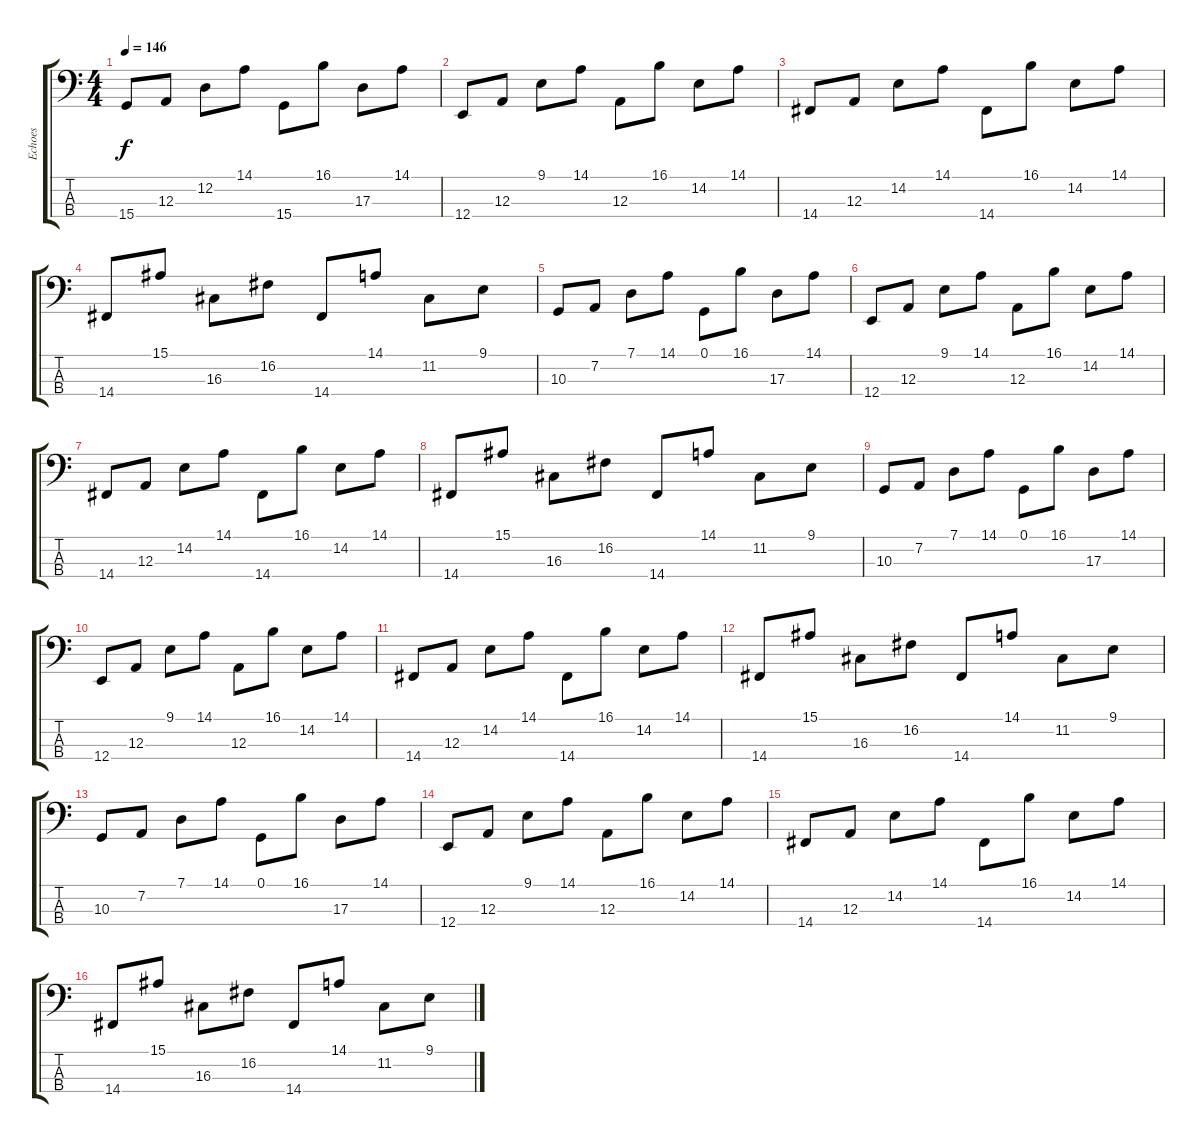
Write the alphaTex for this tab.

\track ("Echoes" "Echoes") {instrument fx7echoes}
\staff {score tabs}
\tuning (G2 D2 A1 E1) {hide}
\ts (4 4)
\tempo 146
\clef f4
\ks c
15.4.8{dy f} 12.3.8 12.2.8 14.1.8 15.4.8 16.1.8 17.3.8 14.1.8 |
12.4.8 12.3.8 9.1.8 14.1.8 12.3.8 16.1.8 14.2.8 14.1.8 |
14.4.8 12.3.8 14.2.8 14.1.8 14.4.8 16.1.8 14.2.8 14.1.8 |
14.4.8 15.1.8 16.3.8 16.2.8 14.4.8 14.1.8 11.2.8 9.1.8 |
10.3.8 7.2.8 7.1.8 14.1.8 0.1.8 16.1.8 17.3.8 14.1.8 |
12.4.8 12.3.8 9.1.8 14.1.8 12.3.8 16.1.8 14.2.8 14.1.8 |
14.4.8 12.3.8 14.2.8 14.1.8 14.4.8 16.1.8 14.2.8 14.1.8 |
14.4.8 15.1.8 16.3.8 16.2.8 14.4.8 14.1.8 11.2.8 9.1.8 |
10.3.8 7.2.8 7.1.8 14.1.8 0.1.8 16.1.8 17.3.8 14.1.8 |
12.4.8 12.3.8 9.1.8 14.1.8 12.3.8 16.1.8 14.2.8 14.1.8 |
14.4.8 12.3.8 14.2.8 14.1.8 14.4.8 16.1.8 14.2.8 14.1.8 |
14.4.8 15.1.8 16.3.8 16.2.8 14.4.8 14.1.8 11.2.8 9.1.8 |
10.3.8 7.2.8 7.1.8 14.1.8 0.1.8 16.1.8 17.3.8 14.1.8 |
12.4.8 12.3.8 9.1.8 14.1.8 12.3.8 16.1.8 14.2.8 14.1.8 |
14.4.8 12.3.8 14.2.8 14.1.8 14.4.8 16.1.8 14.2.8 14.1.8 |
14.4.8 15.1.8 16.3.8 16.2.8 14.4.8 14.1.8 11.2.8 9.1.8
